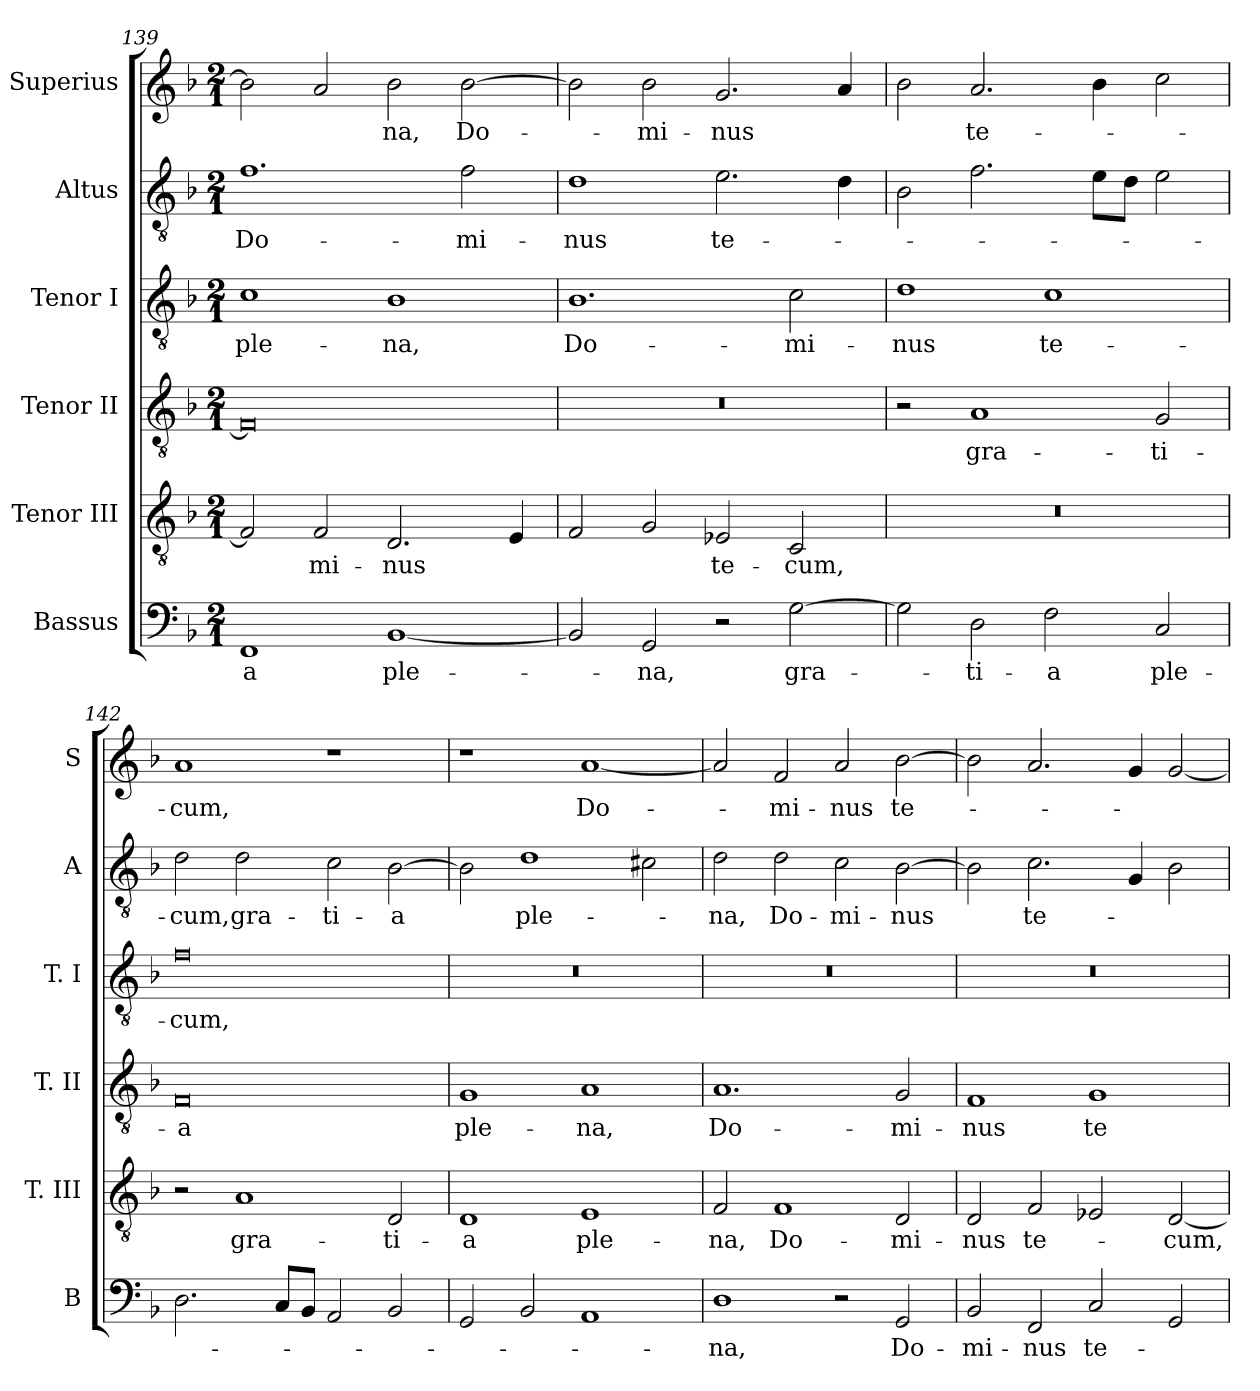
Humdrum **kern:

**kern	**text	**kern	**text	**kern	**text	**kern	**text	**kern	**text	**kern	**text
*part6	*part6	*part5	*part5	*part4	*part4	*part3	*part3	*part2	*part2	*part1	*part1
*staff6	*staff6	*staff5	*staff5	*staff4	*staff4	*staff3	*staff3	*staff2	*staff2	*staff1	*staff1
*I"Bassus	*	*I"Tenor III	*	*I"Tenor II	*	*I"Tenor I	*	*I"Altus	*	*I"Superius	*
*I'B	*	*I'T. III	*	*I'T. II	*	*I'T. I	*	*I'A	*	*I'S	*
*clefF4	*	*clefGv2	*	*clefGv2	*	*clefGv2	*	*clefGv2	*	*clefG2	*
*k[b-]	*	*k[b-]	*	*k[b-]	*	*k[b-]	*	*k[b-]	*	*k[b-]	*
*F:	*	*F:	*	*F:	*	*F:	*	*F:	*	*F:	*
*M2/1	*	*M2/1	*	*M2/1	*	*M2/1	*	*M2/1	*	*M2/1	*
=139	=139	=139	=139	=139	=139	=139	=139	=139	=139	=139	=139
1FF	-a	2F]	.	0F]	.	1c	ple-	1.f	Do-	2b-]	.
.	.	2F	-mi-	.	.	.	.	.	.	2a	.
[1BB-	ple-	2.D	-nus	.	.	1B-	-na,	.	.	2b-	-na,
.	.	.	.	.	.	.	.	2f	-mi-	[2b-	Do-
.	.	4E	.	.	.	.	.	.	.	.	.
=140	=140	=140	=140	=140	=140	=140	=140	=140	=140	=140	=140
2BB-]	.	2F	.	0r	.	1.B-	Do-	1d	-nus	2b-]	.
2GG	-na,	2G	.	.	.	.	.	.	.	2b-	-mi-
2r	.	2E-X	te-	.	.	.	.	2.e	te-	2.g	-nus
[2G	gra-	2C	-cum,	.	.	2c	-mi-	.	.	.	.
.	.	.	.	.	.	.	.	4d	.	4a	.
=141	=141	=141	=141	=141	=141	=141	=141	=141	=141	=141	=141
2G]	.	0r	.	2r	.	1d	-nus	2B-	.	2b-	.
2D	-ti-	.	.	1A	gra-	.	.	2.f	.	2.a	te-
2F	-a	.	.	.	.	1c	te-	.	.	.	.
.	.	.	.	.	.	.	.	8eL	.	4b-	.
.	.	.	.	.	.	.	.	8dJ	.	.	.
2C	ple-	.	.	2G	-ti-	.	.	2e	.	2cc	.
=142	=142	=142	=142	=142	=142	=142	=142	=142	=142	=142	=142
2.D	.	2r	.	0F	-a	0f	-cum,	2d	-cum,	1a	-cum,
.	.	1A	gra-	.	.	.	.	2d	gra-	.	.
8CL	.	.	.	.	.	.	.	.	.	.	.
8BB-J	.	.	.	.	.	.	.	.	.	.	.
2AA	.	.	.	.	.	.	.	2c	-ti-	1r	.
2BB-	.	2D	-ti-	.	.	.	.	[2B-	-a	.	.
=143	=143	=143	=143	=143	=143	=143	=143	=143	=143	=143	=143
2GG	.	1D	-a	1G	ple-	0r	.	2B-]	.	1r	.
2BB-	.	.	.	.	.	.	.	1d	ple-	.	.
1AA	.	1E	ple-	1A	-na,	.	.	.	.	[1a	Do-
.	.	.	.	.	.	.	.	2c#X	.	.	.
=144	=144	=144	=144	=144	=144	=144	=144	=144	=144	=144	=144
1D	-na,	2F	-na,	1.A	Do-	0r	.	2d	-na,	2a]	.
.	.	1F	Do-	.	.	.	.	2d	Do-	2f	-mi-
2r	.	.	.	.	.	.	.	2c	-mi-	2a	-nus
2GG	Do-	2D	-mi-	2G	-mi-	.	.	[2B-	-nus	[2b-	te-
=145	=145	=145	=145	=145	=145	=145	=145	=145	=145	=145	=145
2BB-	-mi-	2D	-nus	1F	-nus	0r	.	2B-]	.	2b-]	.
2FF	-nus	2F	te-	.	.	.	.	2.c	te-	2.a	.
2C	te-	2E-X	.	1G	te-	.	.	.	.	.	.
.	.	.	.	.	.	.	.	4G	.	4g	.
2GG	.	[2D	-cum,	.	.	.	.	2B-	.	[2g	.
=	=	=	=	=	=	=	=	=	=	=	=
*-	*-	*-	*-	*-	*-	*-	*-	*-	*-	*-	*-
